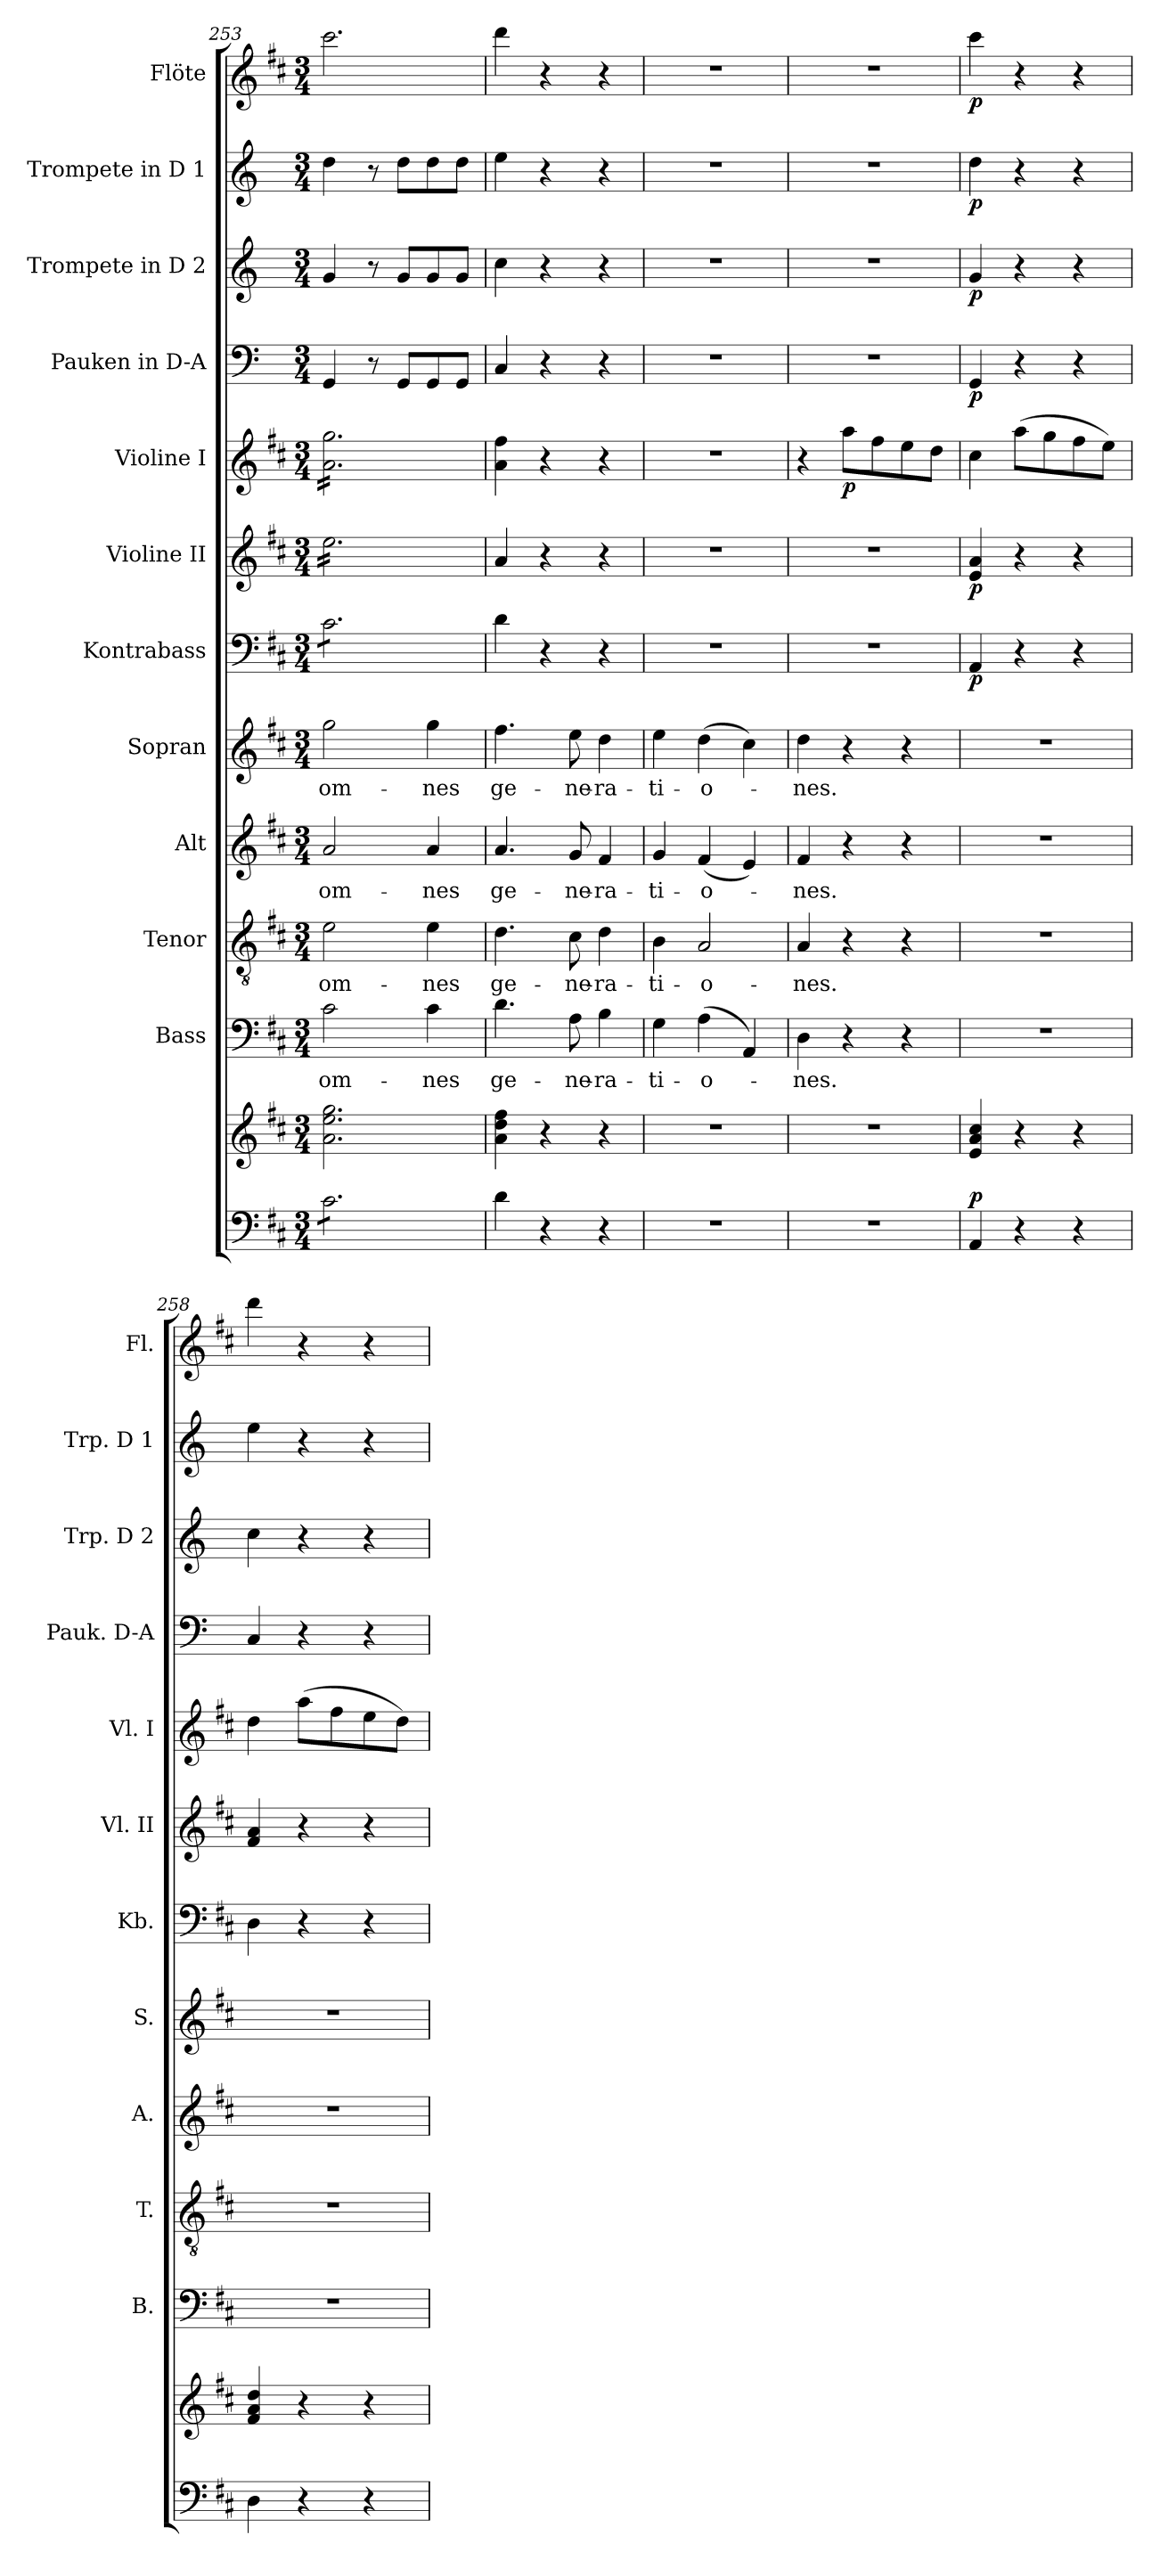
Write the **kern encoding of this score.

**kern	**kern	**dynam	**kern	**text	**kern	**text	**kern	**text	**kern	**text	**kern	**dynam	**kern	**dynam	**kern	**dynam	**kern	**dynam	**kern	**dynam	**kern	**dynam	**kern	**dynam
*part12	*part12	*part12	*part11	*part11	*part10	*part10	*part9	*part9	*part8	*part8	*part7	*part7	*part6	*part6	*part5	*part5	*part4	*part4	*part3	*part3	*part2	*part2	*part1	*part1
*staff13	*staff12	*staff12/13	*staff11	*staff11	*staff10	*staff10	*staff9	*staff9	*staff8	*staff8	*staff7	*staff7	*staff6	*staff6	*staff5	*staff5	*staff4	*staff4	*staff3	*staff3	*staff2	*staff2	*staff1	*staff1
*	*	*	*I"Bass	*	*I"Tenor	*	*I"Alt	*	*I"Sopran	*	*I"Kontrabass	*	*I"Violine II	*	*I"Violine I	*	*I"Pauken in D-A	*	*I"Trompete in D 2	*	*I"Trompete in D 1	*	*I"Flöte	*
*	*	*	*I'B.	*	*I'T.	*	*I'A.	*	*I'S.	*	*I'Kb.	*	*I'Vl. II	*	*I'Vl. I	*	*I'Pauk. D-A	*	*I'Trp. D 2	*	*I'Trp. D 1	*	*I'Fl.	*
*clefF4	*clefG2	*	*clefF4	*	*clefGv2	*	*clefG2	*	*clefG2	*	*clefF4	*	*clefG2	*	*clefG2	*	*clefF4	*	*clefG2	*	*clefG2	*	*clefG2	*
*	*	*	*	*	*	*	*	*	*	*	*ITrd7c12	*	*	*	*	*	*ITrd-1c-2	*	*ITrd-1c-2	*	*ITrd-1c-2	*	*	*
*k[f#c#]	*k[f#c#]	*	*k[f#c#]	*	*k[f#c#]	*	*k[f#c#]	*	*k[f#c#]	*	*k[f#c#]	*	*k[f#c#]	*	*k[f#c#]	*	*k[f#c#]	*	*k[f#c#]	*	*k[f#c#]	*	*k[f#c#]	*
*D:	*D:	*	*D:	*	*D:	*	*D:	*	*D:	*	*D:	*	*D:	*	*D:	*	*D:	*	*D:	*	*D:	*	*D:	*
*M3/4	*M3/4	*	*M3/4	*	*M3/4	*	*M3/4	*	*M3/4	*	*M3/4	*	*M3/4	*	*M3/4	*	*M3/4	*	*M3/4	*	*M3/4	*	*M3/4	*
=253	=253	=253	=253	=253	=253	=253	=253	=253	=253	=253	=253	=253	=253	=253	=253	=253	=253	=253	=253	=253	=253	=253	=253	=253
!	!	!	!	!LO:LY:b	!	!LO:LY:b	!	!LO:LY:b	!	!LO:LY:b	!	!	!	!	!	!	!	!	!	!	!	!	!	!
*tremolo	*	*	*	*	*	*	*	*	*	*	*	*	*	*	*	*	*	*	*	*	*	*	*	*
*	*	*	*	*	*	*	*	*	*	*	*tremolo	*	*	*	*	*	*	*	*	*	*	*	*	*
*	*	*	*	*	*	*	*	*	*	*	*	*	*tremolo	*	*	*	*	*	*	*	*	*	*	*
*	*	*	*	*	*	*	*	*	*	*	*	*	*	*	*tremolo	*	*	*	*	*	*	*	*	*
8c#\L	2.a\ 2.ee\ 2.gg\	.	2c#\	om-	2e\	om-	2a/	om-	2gg\	om-	8C#\L	.	16ee\LL	.	16a\ 16gg\LL	.	4AA/	.	4a/	.	4ee\	.	2.ccc#\	.
.	.	.	.	.	.	.	.	.	.	.	.	.	16ee\	.	16a\ 16gg\	.	.	.	.	.	.	.	.	.
8c#\	.	.	.	.	.	.	.	.	.	.	8C#\	.	16ee\	.	16a\ 16gg\	.	.	.	.	.	.	.	.	.
.	.	.	.	.	.	.	.	.	.	.	.	.	16ee\	.	16a\ 16gg\	.	.	.	.	.	.	.	.	.
8c#\	.	.	.	.	.	.	.	.	.	.	8C#\	.	16ee\	.	16a\ 16gg\	.	8r	.	8r	.	8r	.	.	.
.	.	.	.	.	.	.	.	.	.	.	.	.	16ee\	.	16a\ 16gg\	.	.	.	.	.	.	.	.	.
8c#\	.	.	.	.	.	.	.	.	.	.	8C#\	.	16ee\	.	16a\ 16gg\	.	8AA/L	.	8a/L	.	8ee\L	.	.	.
.	.	.	.	.	.	.	.	.	.	.	.	.	16ee\	.	16a\ 16gg\	.	.	.	.	.	.	.	.	.
!	!	!	!	!LO:LY:b	!	!LO:LY:b	!	!LO:LY:b	!	!LO:LY:b	!	!	!	!	!	!	!	!	!	!	!	!	!	!
8c#\	.	.	4c#\	-nes	4e\	-nes	4a/	-nes	4gg\	-nes	8C#\	.	16ee\	.	16a\ 16gg\	.	8AA/	.	8a/	.	8ee\	.	.	.
.	.	.	.	.	.	.	.	.	.	.	.	.	16ee\	.	16a\ 16gg\	.	.	.	.	.	.	.	.	.
8c#\J	.	.	.	.	.	.	.	.	.	.	8C#\J	.	16ee\	.	16a\ 16gg\	.	8AA/J	.	8a/J	.	8ee\J	.	.	.
*	*	*	*	*	*	*	*	*	*	*	*Xtremolo	*	*	*	*	*	*	*	*	*	*	*	*	*
*Xtremolo	*	*	*	*	*	*	*	*	*	*	*	*	*	*	*	*	*	*	*	*	*	*	*	*
.	.	.	.	.	.	.	.	.	.	.	.	.	16ee\JJ	.	16a\ 16gg\JJ	.	.	.	.	.	.	.	.	.
*	*	*	*	*	*	*	*	*	*	*	*	*	*	*	*Xtremolo	*	*	*	*	*	*	*	*	*
*	*	*	*	*	*	*	*	*	*	*	*	*	*Xtremolo	*	*	*	*	*	*	*	*	*	*	*
=254	=254	=254	=254	=254	=254	=254	=254	=254	=254	=254	=254	=254	=254	=254	=254	=254	=254	=254	=254	=254	=254	=254	=254	=254
!	!	!	!	!LO:LY:b	!	!LO:LY:b	!	!LO:LY:b	!	!LO:LY:b	!	!	!	!	!	!	!	!	!	!	!	!	!	!
4d\	4a\ 4dd\ 4ff#\	.	4.d\	ge-	4.d\	ge-	4.a/	ge-	4.ff#\	ge-	4D\	.	4a/	.	4a\ 4ff#\	.	4D/	.	4dd\	.	4ff#\	.	4ddd\	.
4r	4r	.	.	.	.	.	.	.	.	.	4r	.	4r	.	4r	.	4r	.	4r	.	4r	.	4r	.
!	!	!	!	!LO:LY:b	!	!LO:LY:b	!	!LO:LY:b	!	!LO:LY:b	!	!	!	!	!	!	!	!	!	!	!	!	!	!
.	.	.	8A\	-ne-	8c#\	-ne-	8g/	-ne-	8ee\	-ne-	.	.	.	.	.	.	.	.	.	.	.	.	.	.
!	!	!	!	!LO:LY:b	!	!LO:LY:b	!	!LO:LY:b	!	!LO:LY:b	!	!	!	!	!	!	!	!	!	!	!	!	!	!
4r	4r	.	4B\	-ra-	4d\	-ra-	4f#/	-ra-	4dd\	-ra-	4r	.	4r	.	4r	.	4r	.	4r	.	4r	.	4r	.
=255	=255	=255	=255	=255	=255	=255	=255	=255	=255	=255	=255	=255	=255	=255	=255	=255	=255	=255	=255	=255	=255	=255	=255	=255
!	!	!	!	!LO:LY:b	!	!LO:LY:b	!	!LO:LY:b	!	!LO:LY:b	!	!	!	!	!	!	!	!	!	!	!	!	!	!
2.r	2.r	.	4G\	-ti-	4B\	-ti-	4g/	-ti-	4ee\	-ti-	2.r	.	2.r	.	2.r	.	2.r	.	2.r	.	2.r	.	2.r	.
!	!	!	!	!LO:LY:b	!	!LO:LY:b	!	!LO:LY:b	!	!LO:LY:b	!	!	!	!	!	!	!	!	!	!	!	!	!	!
.	.	.	(>4A\	-o-	2A/	-o-	(<4f#/	-o-	(>4dd\	-o-	.	.	.	.	.	.	.	.	.	.	.	.	.	.
.	.	.	4AA/)	.	.	.	4e/)	.	4cc#\)	.	.	.	.	.	.	.	.	.	.	.	.	.	.	.
=256	=256	=256	=256	=256	=256	=256	=256	=256	=256	=256	=256	=256	=256	=256	=256	=256	=256	=256	=256	=256	=256	=256	=256	=256
!	!	!	!	!LO:LY:b	!	!LO:LY:b	!	!LO:LY:b	!	!LO:LY:b	!	!	!	!	!	!	!	!	!	!	!	!	!	!
2.r	2.r	.	4D\	-nes.	4A/	-nes.	4f#/	-nes.	4dd\	-nes.	2.r	.	2.r	.	4r	.	2.r	.	2.r	.	2.r	.	2.r	.
!	!	!	!	!	!	!	!	!	!	!	!	!	!	!	!	!LO:DY:b	!	!	!	!	!	!	!	!
.	.	.	4r	.	4r	.	4r	.	4r	.	.	.	.	.	8aa\L	p	.	.	.	.	.	.	.	.
.	.	.	.	.	.	.	.	.	.	.	.	.	.	.	8ff#\	.	.	.	.	.	.	.	.	.
.	.	.	4r	.	4r	.	4r	.	4r	.	.	.	.	.	8ee\	.	.	.	.	.	.	.	.	.
.	.	.	.	.	.	.	.	.	.	.	.	.	.	.	8dd\J	.	.	.	.	.	.	.	.	.
=257	=257	=257	=257	=257	=257	=257	=257	=257	=257	=257	=257	=257	=257	=257	=257	=257	=257	=257	=257	=257	=257	=257	=257	=257
!	!	!LO:DY:a=2	!	!	!	!	!	!	!	!	!	!LO:DY:b	!	!LO:DY:b	!	!	!	!LO:DY:b	!	!LO:DY:b	!	!LO:DY:b	!	!LO:DY:b
4AA/	4e/ 4a/ 4cc#/	p	2.r	.	2.r	.	2.r	.	2.r	.	4AAA/	p	4e/ 4a/	p	4cc#\	.	4AA/	p	4a/	p	4ee\	p	4ccc#\	p
4r	4r	.	.	.	.	.	.	.	.	.	4r	.	4r	.	(>8aa\L	.	4r	.	4r	.	4r	.	4r	.
.	.	.	.	.	.	.	.	.	.	.	.	.	.	.	8gg\	.	.	.	.	.	.	.	.	.
4r	4r	.	.	.	.	.	.	.	.	.	4r	.	4r	.	8ff#\	.	4r	.	4r	.	4r	.	4r	.
.	.	.	.	.	.	.	.	.	.	.	.	.	.	.	8ee\J)	.	.	.	.	.	.	.	.	.
!!LO:PB:g=z
=258	=258	=258	=258	=258	=258	=258	=258	=258	=258	=258	=258	=258	=258	=258	=258	=258	=258	=258	=258	=258	=258	=258	=258	=258
4D\	4f#/ 4a/ 4dd/	.	2.r	.	2.r	.	2.r	.	2.r	.	4DD\	.	4f#/ 4a/	.	4dd\	.	4D/	.	4dd\	.	4ff#\	.	4ddd\	.
4r	4r	.	.	.	.	.	.	.	.	.	4r	.	4r	.	(>8aa\L	.	4r	.	4r	.	4r	.	4r	.
.	.	.	.	.	.	.	.	.	.	.	.	.	.	.	8ff#\	.	.	.	.	.	.	.	.	.
4r	4r	.	.	.	.	.	.	.	.	.	4r	.	4r	.	8ee\	.	4r	.	4r	.	4r	.	4r	.
.	.	.	.	.	.	.	.	.	.	.	.	.	.	.	8dd\J)	.	.	.	.	.	.	.	.	.
=	=	=	=	=	=	=	=	=	=	=	=	=	=	=	=	=	=	=	=	=	=	=	=	=
*-	*-	*-	*-	*-	*-	*-	*-	*-	*-	*-	*-	*-	*-	*-	*-	*-	*-	*-	*-	*-	*-	*-	*-	*-
